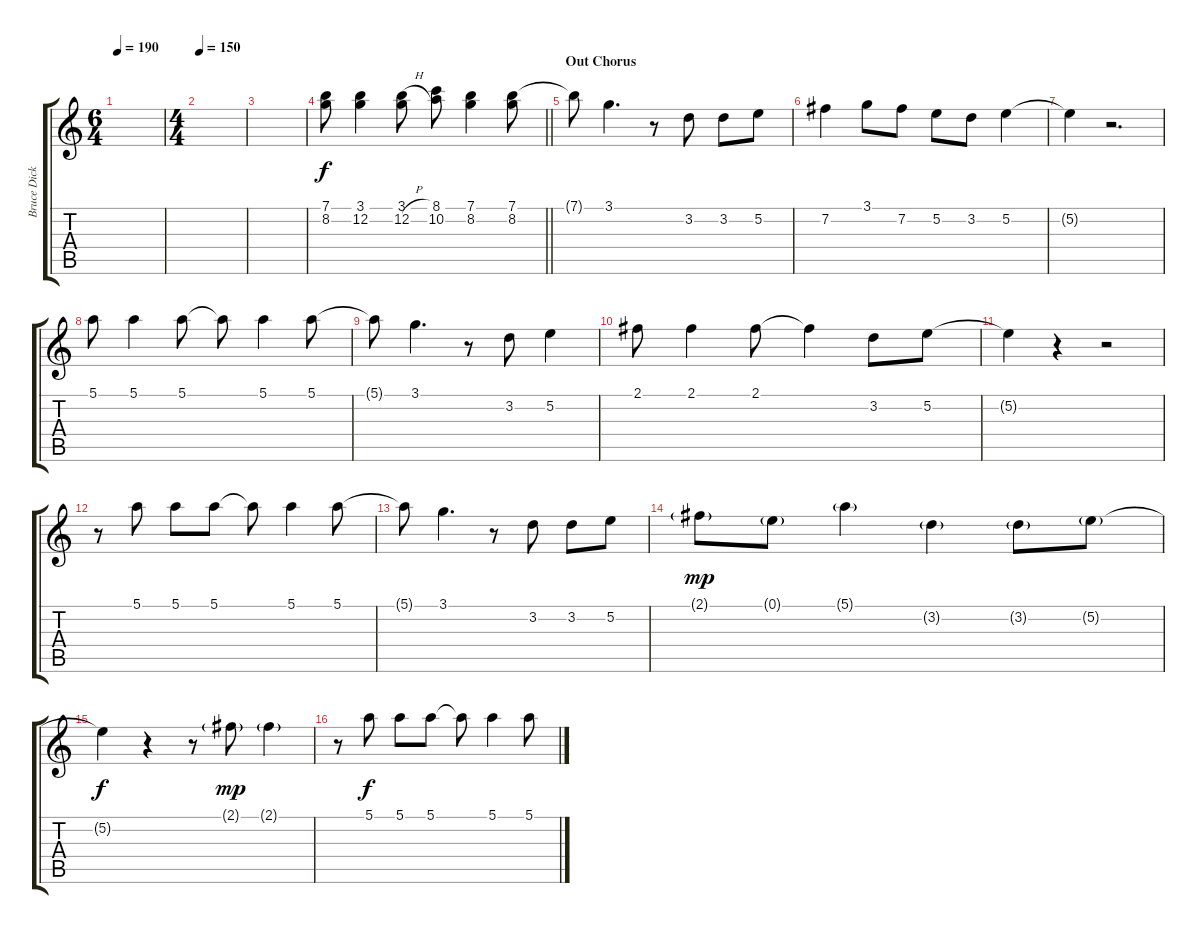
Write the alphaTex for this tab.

\track ("Bruce Dickinson" "Bruce Dick") {instrument acousticguitarsteel}
\staff {score tabs}
\tuning (E4 B3 G3 D3 A2 E2) {hide}
\ts (6 4)
\tempo 190
\clef g2
\ks c
|
\ts (4 4)
\tempo 150
|
|
\barLineRight lightlight
(7.1 8.2).8 (3.1 12.2).4 (3.1{h} 12.2{h}).8 (8.1 10.2).8 (7.1 8.2).4 (7.1 8.2).8 |
\section ("" "Out Chorus")
7.1{t}.8 3.1.4{d} r.8 3.2.8 3.2.8 5.2.8 |
7.2.4 3.1.8 7.2.8 5.2.8 3.2.8 5.2.4 |
5.2{t}.4 r.2{d} |
5.1.8 5.1.4 5.1.8 5.1{t}.8 5.1.4 5.1.8 |
5.1{t}.8 3.1.4{d} r.8 3.2.8 5.2.4 |
2.1.8 2.1.4 2.1.8 2.1{t}.4 3.2.8 5.2.8 |
5.2{t}.4 r.4 r.2 |
r.8 5.1.8 5.1.8 5.1.8 5.1{t}.8 5.1.4 5.1.8 |
5.1{t}.8 3.1.4{d} r.8 3.2.8 3.2.8 5.2.8 |
2.1{g}.8{dy mp} 0.1{g}.8 5.1{g}.4 3.2{g}.4 3.2{g}.8 5.2{g}.8 |
5.2{t}.4{dy f} r.4 r.8 2.1{g}.8{dy mp} 2.1{g}.4 |
r.8 5.1.8{dy f} 5.1.8 5.1.8 5.1{t}.8 5.1.4 5.1.8
